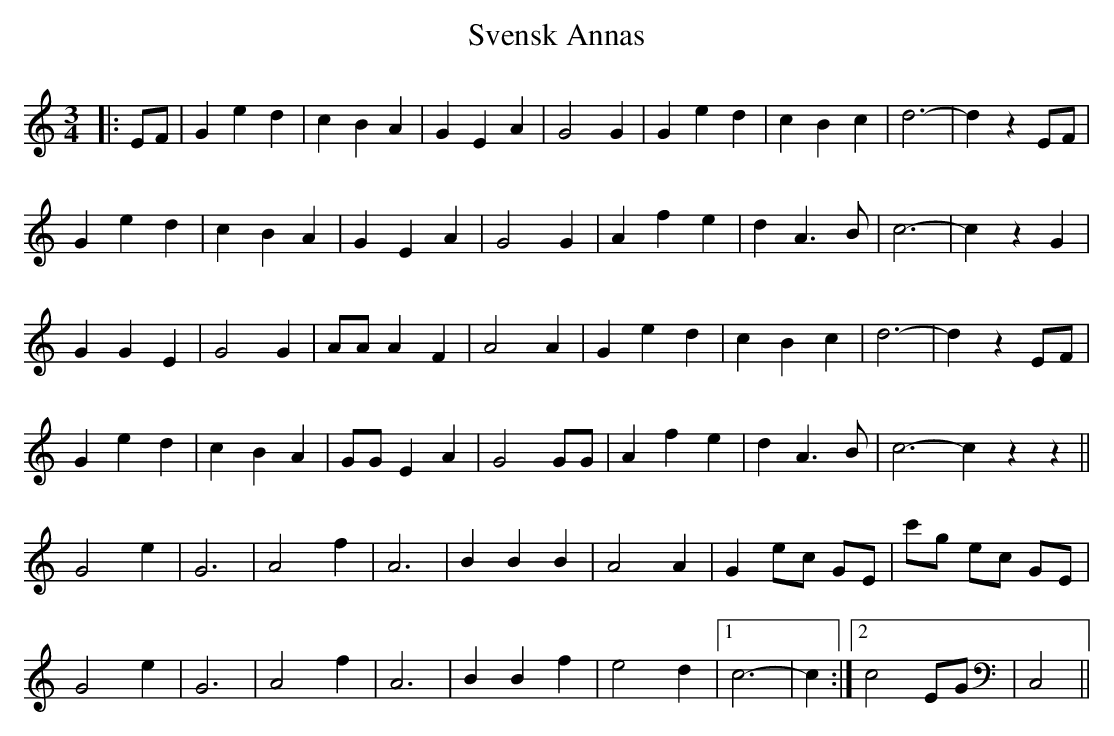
X:1
T: Svensk Annas
M: 3/4
L: 1/8
K: Cmaj
|:EF|G2 e2 d2|c2 B2 A2|G2 E2 A2|G4 G2|G2 e2 d2|c2 B2 c2|d6-|d2 z2 EF|
G2 e2 d2|c2 B2 A2|G2 E2 A2|G4 G2|A2 f2 e2|d2 A3 B|c6-|c2 z2 G2|
G2 G2 E2|G4 G2|AA A2 F2|A4 A2|G2 e2 d2|c2 B2 c2|d6-|d2 z2 EF|
G2 e2 d2|c2 B2 A2|GG E2 A2|G4 GG|A2 f2 e2|d2 A3 B|c6-c2 z2 z2||
G4 e2|G6|A4 f2|A6|B2 B2 B2|A4 A2|G2 ec GE|c'g ec GE|
G4 e2|G6|A4 f2|A6|B2 B2 f2|e4 d2|1 c6-|c2:|2 c4 EG|C,4||
